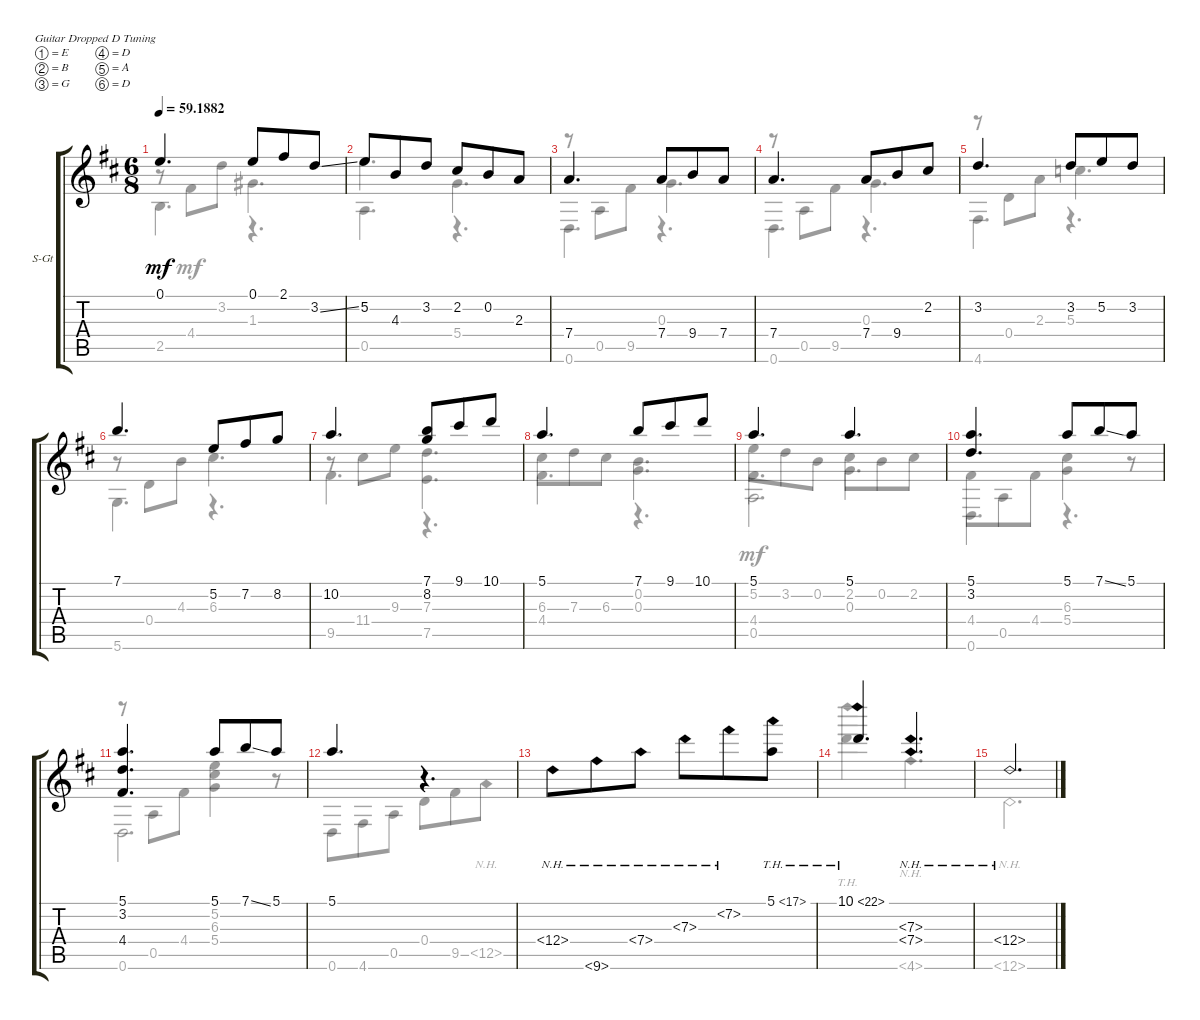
\defaultSystemsLayout 4
\bracketExtendMode groupsimilarinstruments
\firstSystemTrackNameOrientation horizontal
\otherSystemsTrackNameOrientation horizontal
\track ("Steel Guitar" "S-Gt") {instrument acousticguitarsteel}
\staff {score tabs}
\tuning (E4 B3 G3 D3 A2 D2)
\voice
\ts (6 8)
\tempo
59.1882
\accidentals auto
\clef g2
\ottava regular
\simile none
\ks bminor
0.1.4{d dy mf} 0.1.8 2.1.8 3.2{ss}.8 |
5.2.8 4.3.8 3.2.8 2.2.8 0.2.8 2.3.8 |
7.4.4{d} 7.4.8 9.4.8 7.4.8 |
7.4.4{d} 7.4.8 9.4.8 2.2.8 |
3.2.4{d} 3.2.8 5.2.8 3.2.8 |
7.1.4{d} 5.2.8 7.2.8 8.2.8 |
10.2.4{d} (7.1 8.2).8 9.1.8 10.1.8 |
5.1.4{d} 7.1.8 9.1.8 10.1.8 |
5.1.4{d} 5.1.4{d} |
(5.1 3.2).4{d} 5.1.8 7.1{ss}.8 5.1.8 |
(5.1 3.2 4.4).4{d} 5.1.8 7.1{ss}.8 5.1.8 |
5.1.4{d} r.4{d} |
12.4{nh}.8 9.6{nh}.8 7.4{nh}.8 7.3{nh}.8 7.2{nh}.8 5.1{th 12}.8 |
10.1{th 12}.4{d} (7.3{nh} 7.4{nh}).4{d} |
12.4{nh}.2{d}
\voice
\clef g2
\ottava regular
\simile none
\ks bminor
r.8{dy mf} 4.4.8 3.2.8 1.3.4{d} |
5.2.4{d} 5.4.4{d} |
r.8 0.5.8 9.5.8 0.3.4{d} |
r.8 0.5.8 9.5.8 0.3.4{d} |
r.8 0.4.8 2.3.8 5.3.4{d} |
r.8 0.4.8 4.3.8 6.3.4{d} |
r.8 11.4.8 9.3.8 (7.5 7.3).4{d} |
6.3.8 7.3.8 6.3.8 (0.3 0.2).4{d} |
5.2.8 3.2.8 0.2.8 2.2.8 0.2.8 2.2.8 |
4.4.8 0.5.8 4.4.8 (5.4 6.3).4 r.8 |
r.8 0.5.8 4.4.8 (5.4 6.3 5.2).4 r.8 |
|
|
10.1{th 12}.4{d} 4.6{nh}.4{d} |
\voice
\clef g2
\ottava regular
\simile none
\ks bminor
2.5.4{d dy mf} r.4{d} |
0.5.4{d} r.4{d} |
0.6.4{d} r.4{d} |
0.6.4{d} r.4{d} |
4.6.4{d} r.4{d} |
5.6.4{d} r.4{d} |
9.5.4{d} r.4{d} |
4.4.4{d} r.4{d} |
0.5.2{d} |
0.6.4{d} r.4{d} |
0.6.2{d} |
0.6.8 4.6.8 0.5.8 0.4.8 9.5.8 12.5{nh}.8 |
|
|
12.6{nh}.2{d}
\voice
\clef g2
\ottava regular
\simile none
\ks bminor
|
|
|
|
|
|
|
|
4.4.4{d} 0.3.4{d} |
|
|
|
|
|
